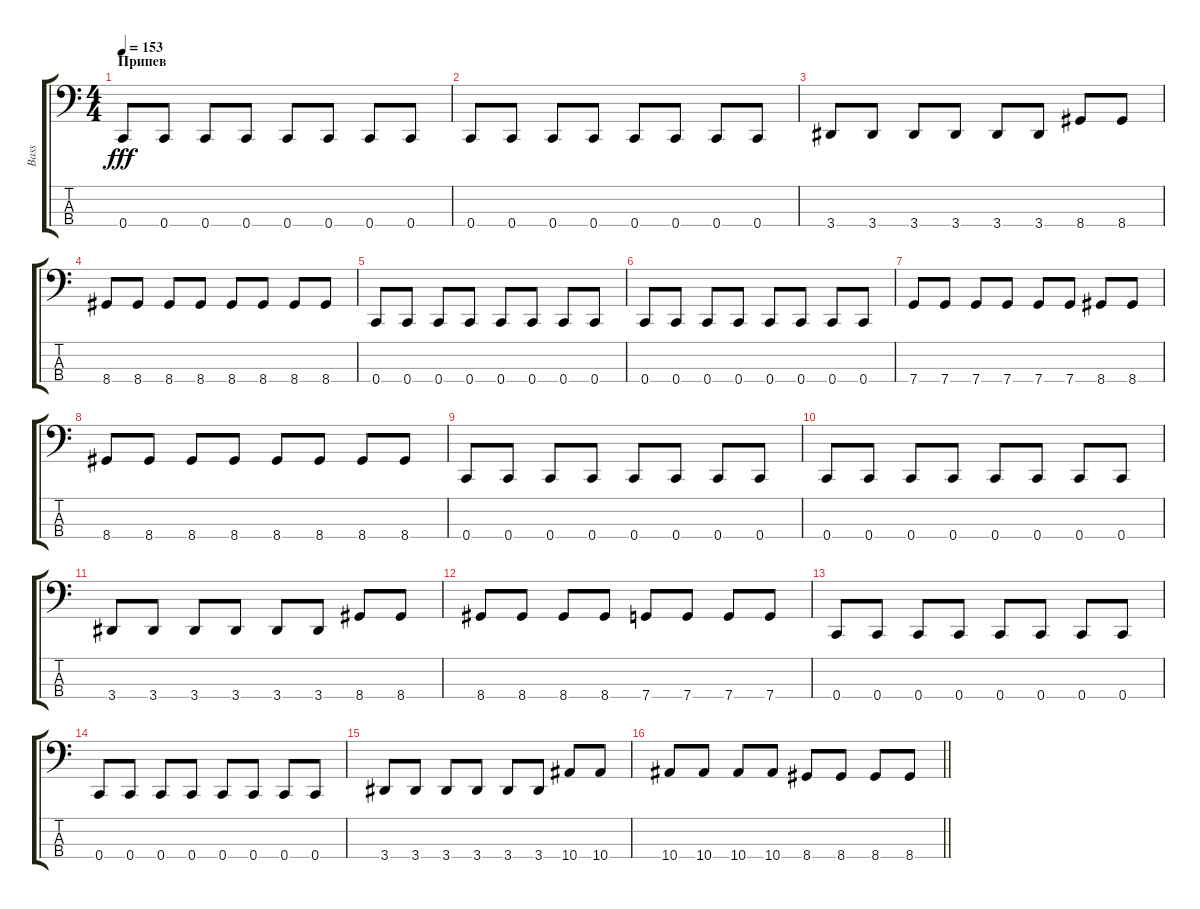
\track ("Bass" "Bass") {instrument electricbasspick}
\staff {score tabs}
\tuning (F2 C2 G1 C1) {hide}
\ts (4 4)
\section ("" "Припев")
\tempo 153
\clef f4
\ks c
0.4.8{dy fff} 0.4.8 0.4.8 0.4.8 0.4.8 0.4.8 0.4.8 0.4.8 |
0.4.8 0.4.8 0.4.8 0.4.8 0.4.8 0.4.8 0.4.8 0.4.8 |
3.4.8 3.4.8 3.4.8 3.4.8 3.4.8 3.4.8 8.4.8 8.4.8 |
8.4.8 8.4.8 8.4.8 8.4.8 8.4.8 8.4.8 8.4.8 8.4.8 |
0.4.8 0.4.8 0.4.8 0.4.8 0.4.8 0.4.8 0.4.8 0.4.8 |
0.4.8 0.4.8 0.4.8 0.4.8 0.4.8 0.4.8 0.4.8 0.4.8 |
7.4.8 7.4.8 7.4.8 7.4.8 7.4.8 7.4.8 8.4.8 8.4.8 |
8.4.8 8.4.8 8.4.8 8.4.8 8.4.8 8.4.8 8.4.8 8.4.8 |
0.4.8 0.4.8 0.4.8 0.4.8 0.4.8 0.4.8 0.4.8 0.4.8 |
0.4.8 0.4.8 0.4.8 0.4.8 0.4.8 0.4.8 0.4.8 0.4.8 |
3.4.8 3.4.8 3.4.8 3.4.8 3.4.8 3.4.8 8.4.8 8.4.8 |
8.4.8 8.4.8 8.4.8 8.4.8 7.4.8 7.4.8 7.4.8 7.4.8 |
0.4.8 0.4.8 0.4.8 0.4.8 0.4.8 0.4.8 0.4.8 0.4.8 |
0.4.8 0.4.8 0.4.8 0.4.8 0.4.8 0.4.8 0.4.8 0.4.8 |
3.4.8 3.4.8 3.4.8 3.4.8 3.4.8 3.4.8 10.4.8 10.4.8 |
\barLineRight lightlight
10.4.8 10.4.8 10.4.8 10.4.8 8.4.8 8.4.8 8.4.8 8.4.8
